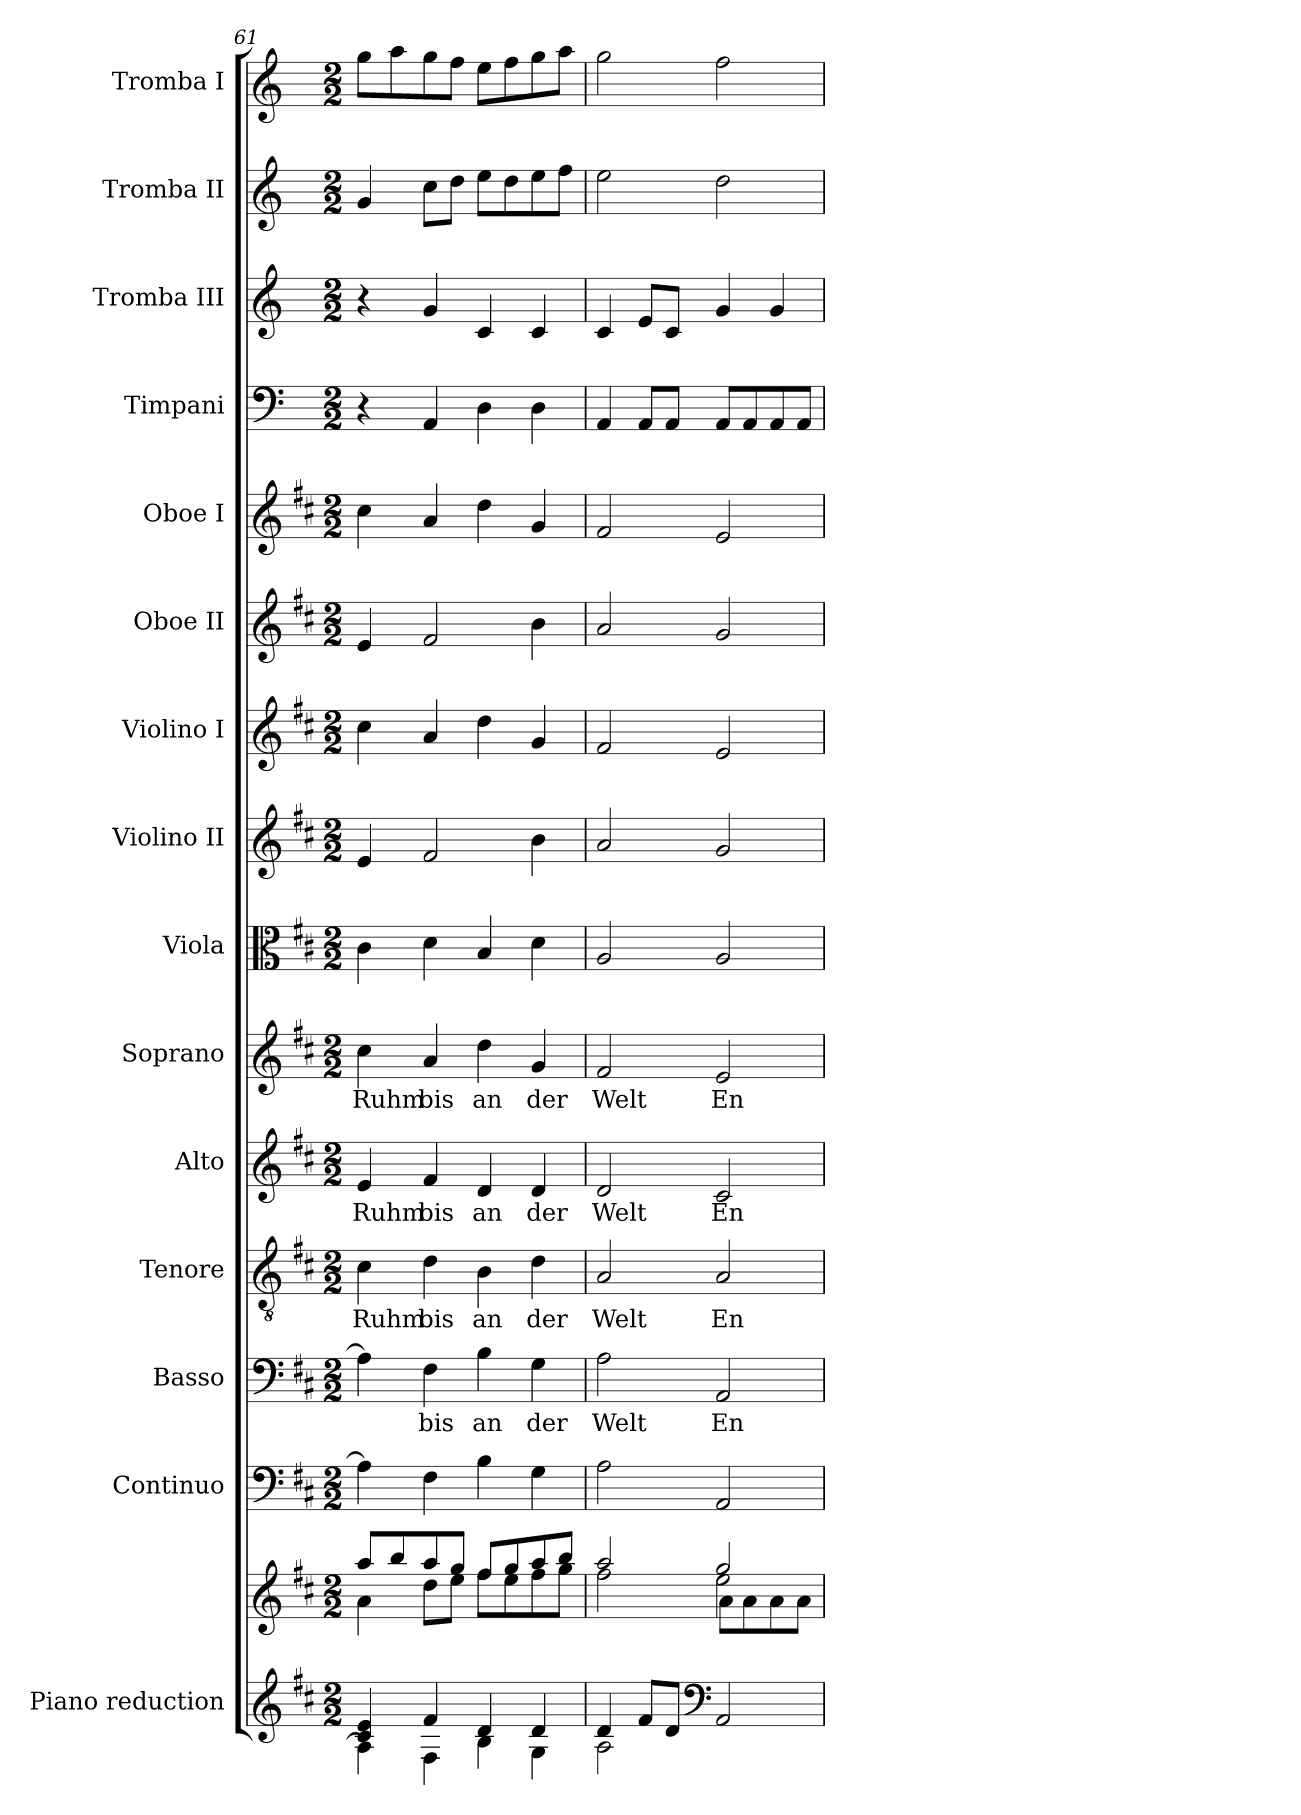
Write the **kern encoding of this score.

**kern	**kern	**kern	**kern	**text	**kern	**text	**kern	**text	**kern	**text	**kern	**kern	**kern	**kern	**kern	**kern	**kern	**kern	**kern
*part15	*part15	*part14	*part13	*part13	*part12	*part12	*part11	*part11	*part10	*part10	*part9	*part8	*part7	*part6	*part5	*part4	*part3	*part2	*part1
*staff16	*staff15	*staff14	*staff13	*staff13	*staff12	*staff12	*staff11	*staff11	*staff10	*staff10	*staff9	*staff8	*staff7	*staff6	*staff5	*staff4	*staff3	*staff2	*staff1
*I"Piano reduction	*	*I"Continuo	*I"Basso	*	*I"Tenore	*	*I"Alto	*	*I"Soprano	*	*I"Viola	*I"Violino II	*I"Violino I	*I"Oboe II	*I"Oboe I	*I"Timpani	*I"Tromba III	*I"Tromba II	*I"Tromba I
*I'Pno	*	*	*	*	*	*	*	*	*	*	*I'Vla	*I'Vln	*I'Vln	*I'Ob	*I'Ob	*I'Timp	*	*	*
*clefG2	*clefG2	*clefF4	*clefF4	*	*clefGv2	*	*clefG2	*	*clefG2	*	*clefC3	*clefG2	*clefG2	*clefG2	*clefG2	*clefF4	*clefG2	*clefG2	*clefG2
*	*	*	*	*	*	*	*	*	*	*	*	*	*	*	*	*	*ITrd-1c-2	*ITrd-1c-2	*ITrd-1c-2
*k[f#c#]	*k[f#c#]	*k[f#c#]	*k[f#c#]	*	*k[f#c#]	*	*k[f#c#]	*	*k[f#c#]	*	*k[f#c#]	*k[f#c#]	*k[f#c#]	*k[f#c#]	*k[f#c#]	*k[]	*k[f#c#]	*k[f#c#]	*k[f#c#]
*M2/2	*M2/2	*M2/2	*M2/2	*	*M2/2	*	*M2/2	*	*M2/2	*	*M2/2	*M2/2	*M2/2	*M2/2	*M2/2	*M2/2	*M2/2	*M2/2	*M2/2
=61	=61	=61	=61	=61	=61	=61	=61	=61	=61	=61	=61	=61	=61	=61	=61	=61	=61	=61	=61
*^	*^	*	*	*	*	*	*	*	*	*	*	*	*	*	*	*	*	*	*
!	!	!	!	!	!	!	!	!LO:LY:b	!	!LO:LY:b	!	!LO:LY:b	!	!	!	!	!	!	!	!	!
4c#/ 4e/	4A\]	8aa/L	4a\	4A\]	4A\]	.	4c#\	Ruhm	4e/	Ruhm	4cc#\	Ruhm	4c#\	4e/	4cc#\	4e/	4cc#\	4r	4r	4a/	8aa\L
.	.	8bb/	.	.	.	.	.	.	.	.	.	.	.	.	.	.	.	.	.	.	8bb\
!	!	!	!	!	!	!LO:LY:b	!	!LO:LY:b	!	!LO:LY:b	!	!LO:LY:b	!	!	!	!	!	!	!	!	!
4f#/	4F#\	8aa/	8dd\L	4F#\	4F#\	bis	4d\	bis	4f#/	bis	4a/	bis	4d\	2f#/	4a/	2f#/	4a/	4AA/	4a/	8dd\L	8aa\
.	.	8gg/J	8ee\J	.	.	.	.	.	.	.	.	.	.	.	.	.	.	.	.	8ee\J	8gg\J
!	!	!	!	!	!	!LO:LY:b	!	!LO:LY:b	!	!LO:LY:b	!	!LO:LY:b	!	!	!	!	!	!	!	!	!
4d/	4B\	8ff#/L	8ff#\L	4B\	4B\	an	4B\	an	4d/	an	4dd\	an	4B/	.	4dd\	.	4dd\	4D\	4d/	8ff#\L	8ff#\L
.	.	8gg/	8ee\	.	.	.	.	.	.	.	.	.	.	.	.	.	.	.	.	8ee\	8gg\
!	!	!	!	!	!	!LO:LY:b	!	!LO:LY:b	!	!LO:LY:b	!	!LO:LY:b	!	!	!	!	!	!	!	!	!
4d/	4G\	8aa/	8ff#\	4G\	4G\	der	4d\	der	4d/	der	4g/	der	4d\	4b\	4g/	4b\	4g/	4D\	4d/	8ff#\	8aa\
.	.	8bb/J	8gg\J	.	.	.	.	.	.	.	.	.	.	.	.	.	.	.	.	8gg\J	8bb\J
=62	=62	=62	=62	=62	=62	=62	=62	=62	=62	=62	=62	=62	=62	=62	=62	=62	=62	=62	=62	=62	=62
*	*	*	*^	*	*	*	*	*	*	*	*	*	*	*	*	*	*	*	*	*	*
!	!	!	!	!	!	!	!LO:LY:b	!	!LO:LY:b	!	!LO:LY:b	!	!LO:LY:b	!	!	!	!	!	!	!	!	!
4d/	2A\	2aa/	2ff#\	2ryy	2A\	2A\	Welt	2A/	Welt	2d/	Welt	2f#/	Welt	2A/	2a/	2f#/	2a/	2f#/	4AA/	4d/	2ff#\	2aa\
8f#/L	.	.	.	.	.	.	.	.	.	.	.	.	.	.	.	.	.	.	8AA/L	8f#/L	.	.
8d/J	.	.	.	.	.	.	.	.	.	.	.	.	.	.	.	.	.	.	8AA/J	8d/J	.	.
*clefF4	*	*	*	*	*	*	*	*	*	*	*	*	*	*	*	*	*	*	*	*	*	*
!	!	!	!	!	!	!	!LO:LY:b	!	!LO:LY:b	!	!LO:LY:b	!	!LO:LY:b	!	!	!	!	!	!	!	!	!
2ryy	2AA/	2gg/	2ee\	8a\L	2AA/	2AA/	En-	2A/	En-	2c#/	En-	2e/	En-	2A/	2g/	2e/	2g/	2e/	8AA/L	4a/	2ee\	2gg\
.	.	.	.	8a\	.	.	.	.	.	.	.	.	.	.	.	.	.	.	8AA/	.	.	.
.	.	.	.	8a\	.	.	.	.	.	.	.	.	.	.	.	.	.	.	8AA/	4a/	.	.
.	.	.	.	8a\J	.	.	.	.	.	.	.	.	.	.	.	.	.	.	8AA/J	.	.	.
*v	*v	*	*	*	*	*	*	*	*	*	*	*	*	*	*	*	*	*	*	*	*	*
*	*v	*v	*v	*	*	*	*	*	*	*	*	*	*	*	*	*	*	*	*	*	*
=	=	=	=	=	=	=	=	=	=	=	=	=	=	=	=	=	=	=	=
*-	*-	*-	*-	*-	*-	*-	*-	*-	*-	*-	*-	*-	*-	*-	*-	*-	*-	*-	*-
